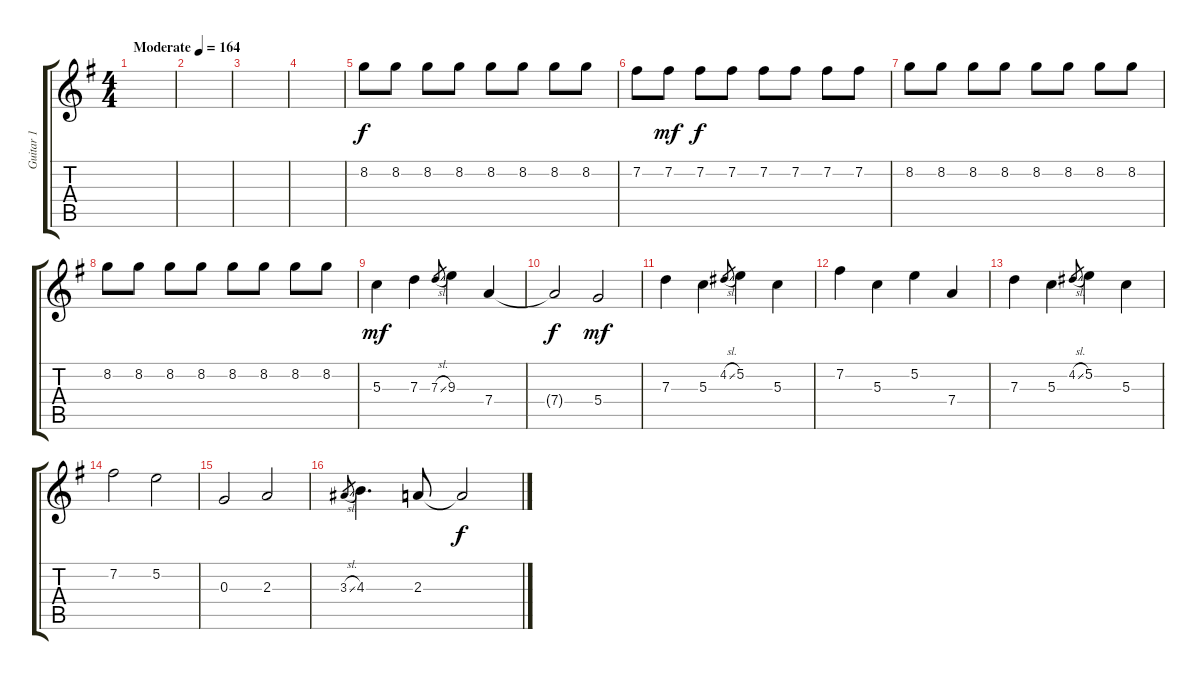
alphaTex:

\track ("Guitar 1" "Guitar 1") {instrument distortionguitar}
\staff {score tabs}
\tuning (E4 B3 G3 D3 A2 E2) {hide}
\ts (4 4)
\tempo (164 "Moderate")
\clef g2
\ks g
|
|
|
|
8.2.8 8.2.8{dy f} 8.2.8 8.2.8 8.2.8 8.2.8 8.2.8 8.2.8 |
7.2.8 7.2.8{dy mf} 7.2.8{dy f} 7.2.8 7.2.8 7.2.8 7.2.8 7.2.8 |
8.2.8 8.2.8 8.2.8 8.2.8 8.2.8 8.2.8 8.2.8 8.2.8 |
8.2.8 8.2.8 8.2.8 8.2.8 8.2.8 8.2.8 8.2.8 8.2.8 |
5.3.4{dy mf} 7.3.4 7.3{sl}.8{gr} 9.3.4 7.4.4 |
7.4{t}.2{dy f} 5.4.2{dy mf} |
7.3.4 5.3.4 4.2{sl}.8{gr} 5.2.4 5.3.4 |
7.2.4 5.3.4 5.2.4 7.4.4 |
7.3.4 5.3.4 4.2{sl}.8{gr} 5.2.4 5.3.4 |
7.2.2 5.2.2 |
0.3.2 2.3.2 |
3.3{sl}.8{gr} 4.3.4{d} 2.3.8 2.3{t}.2{dy f}
